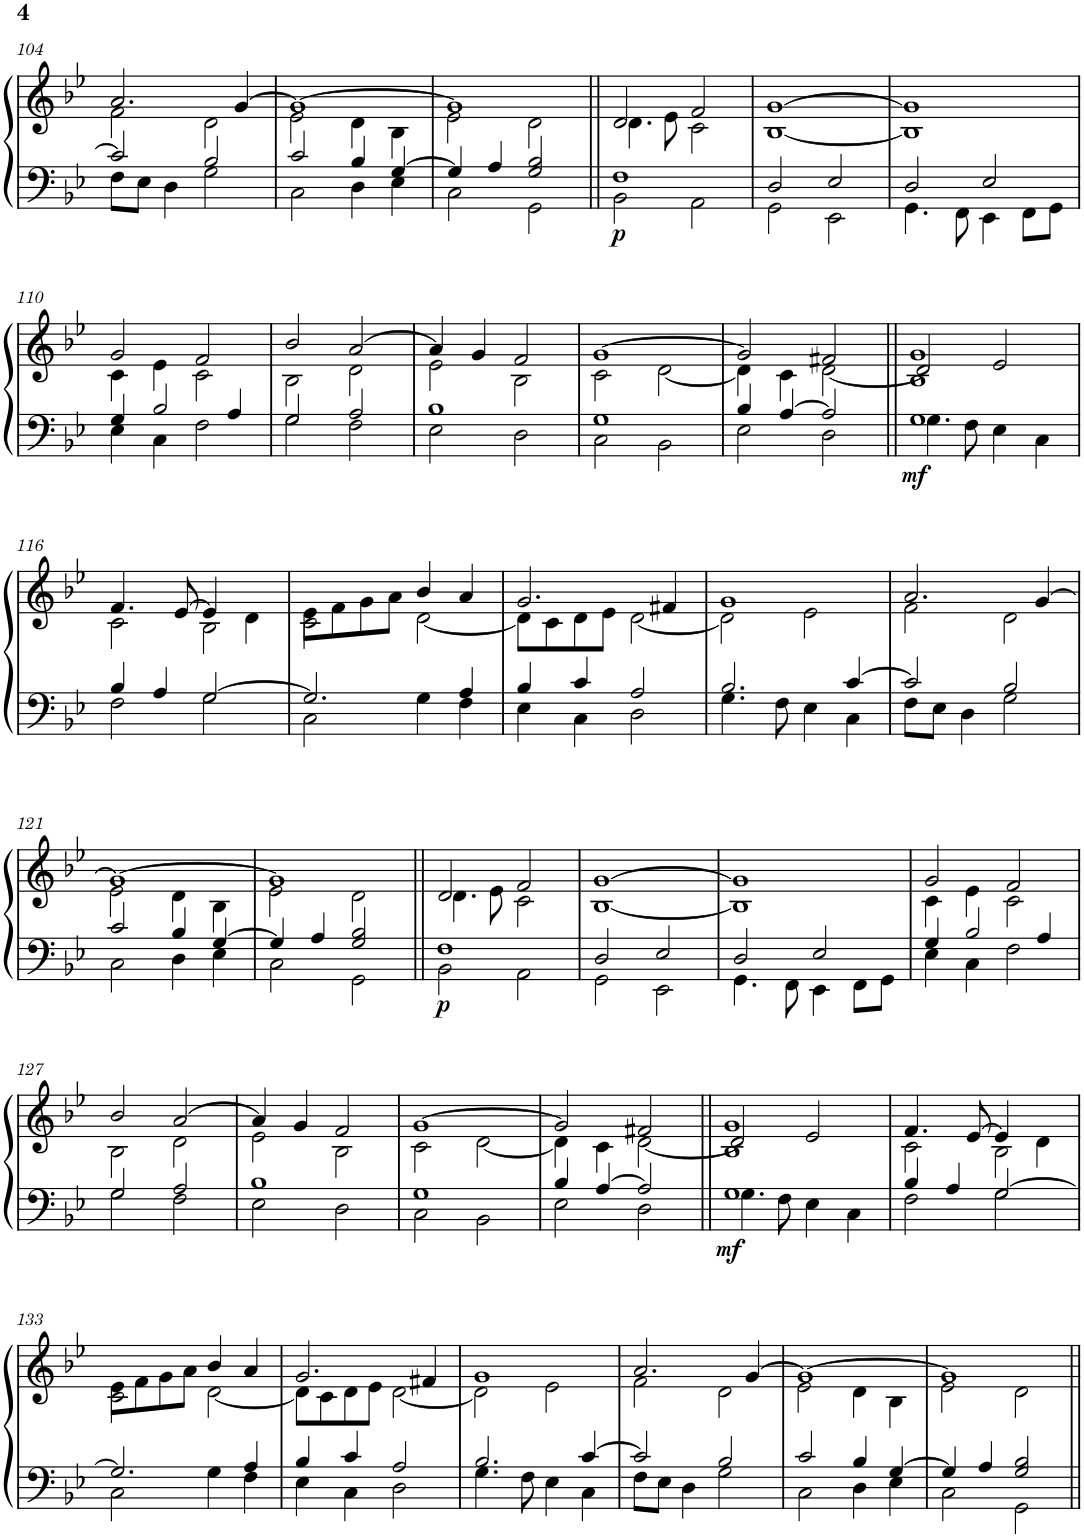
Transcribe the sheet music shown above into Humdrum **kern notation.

**kern	**kern	**dynam
*part1	*part1	*part1
*staff2	*staff1	*staff1/2
*I"Órgano	*	*
!!LO:PB:g=z
*clefF4	*clefG2	*
*k[b-e-]	*k[b-e-]	*
*M4/4	*M4/4	*
*met(c)	*met(c)	*
=104	=104	=104
*^	*^	*
2c/]	8F\L	2f\	2.a/	.
.	8E-\J	.	.	.
.	4D\	.	.	.
2B-/	2G\	2d\	.	.
.	.	.	[4g/	.
=105	=105	=105	=105	=105
2c/	2C\	2e-\	1g_	.
4B-/	4D\	4d\	.	.
[4G/	4E-\	4B-\	.	.
=106	=106	=106	=106	=106
4G/]	2C\	2e-\	1g]	.
4A/	.	.	.	.
2G/ 2B-/	2GG\	2d\	.	.
=107||	=107||	=107||	=107||	=107||
!	!	!	!	!LO:DY:b=2
1F	2BB-\	2d/	4.d\	p
.	.	.	8e-\	.
.	2AA\	2f/	2c\	.
*	*	*v	*v	*
=108	=108	=108	=108
2D/	2GG\	[1B- [1g	.
2E-/	2EE-\	.	.
=109	=109	=109	=109
2D/	4.GG\	1B-] 1g]	.
.	8FF\	.	.
2E-/	4EE-\	.	.
.	8FF\L	.	.
.	8GG\J	.	.
!!LO:LB:g=z
=110	=110	=110	=110
*	*	*^	*
4G/	4E-\	2g/	4c\	.
2B-/	4C\	.	4e-\	.
.	2F\	2f/	2c\	.
4A/	.	.	.	.
=111	=111	=111	=111	=111
2G/	2G\	2b-/	2B-\	.
2A/	2F\	[2a/	2d\	.
=112	=112	=112	=112	=112
1B-	2E-\	4a/]	2e-\	.
.	.	4g/	.	.
.	2D\	2f/	2B-\	.
=113	=113	=113	=113	=113
1G	2C\	[1g	2c\	.
.	2BB-\	.	[2d\	.
=114	=114	=114	=114	=114
4B-/	2E-\	2g/]	4d\]	.
[4A/	.	.	4c\	.
2A/]	2D\	2f#X/	[2d\	.
=115||	=115||	=115||	=115||	=115||
!	!	!	!	!LO:DY:b=2
1G	4.G\	2d/]	1B- 1g	mf
.	8F\	.	.	.
.	4E-\	2e-/	.	.
.	4C\	.	.	.
!!LO:LB:g=z	!!
=116	=116	=116	=116	=116
2F\	4B-/	2c\	4.f/	.
.	4A/	.	.	.
.	.	.	[8e-/	.
[2G/	2G\	2B-\	4e-/]	.
.	.	.	4d\	.
=117	=117	=117	=117	=117
2.G/]	2C\	2c\	8e-\L	.
.	.	.	8f\	.
.	.	.	8g\	.
.	.	.	8a\J	.
.	4G\	[<2d\	4b-/	.
4A/	4F\	.	4a/	.
=118	=118	=118	=118	=118
4B-/	4E-\	2.g/	8d\L]	.
.	.	.	8c\	.
4c/	4C\	.	8d\	.
.	.	.	8e-\J	.
2A/	2D\	.	[2d\	.
.	.	4f#X/	.	.
=119	=119	=119	=119	=119
2.B-/	4.G\	2d\]	1g	.
.	8F\	.	.	.
.	4E-\	2e-\	.	.
[4c/	4C\	.	.	.
=120	=120	=120	=120	=120
2c/]	8F\L	2f\	2.a/	.
.	8E-\J	.	.	.
.	4D\	.	.	.
2B-/	2G\	2d\	.	.
.	.	.	[4g/	.
!!LO:LB:g=z	!!
=121	=121	=121	=121	=121
2c/	2C\	2e-\	1g_	.
4B-/	4D\	4d\	.	.
[4G/	4E-\	4B-\	.	.
=122	=122	=122	=122	=122
4G/]	2C\	2e-\	1g]	.
4A/	.	.	.	.
2G/ 2B-/	2GG\	2d\	.	.
=123||	=123||	=123||	=123||	=123||
!	!	!	!	!LO:DY:b=2
1F	2BB-\	2d/	4.d\	p
.	.	.	8e-\	.
.	2AA\	2f/	2c\	.
*	*	*v	*v	*
=124	=124	=124	=124
2D/	2GG\	[1B- [1g	.
2E-/	2EE-\	.	.
=125	=125	=125	=125
2D/	4.GG\	1B-] 1g]	.
.	8FF\	.	.
2E-/	4EE-\	.	.
.	8FF\L	.	.
.	8GG\J	.	.
=126	=126	=126	=126
*	*	*^	*
4G/	4E-\	2g/	4c\	.
2B-/	4C\	.	4e-\	.
.	2F\	2f/	2c\	.
4A/	.	.	.	.
!!LO:LB:g=z	!!
=127	=127	=127	=127	=127
2G/	2G\	2b-/	2B-\	.
2A/	2F\	[2a/	2d\	.
=128	=128	=128	=128	=128
1B-	2E-\	4a/]	2e-\	.
.	.	4g/	.	.
.	2D\	2f/	2B-\	.
=129	=129	=129	=129	=129
1G	2C\	[1g	2c\	.
.	2BB-\	.	[2d\	.
=130	=130	=130	=130	=130
4B-/	2E-\	2g/]	4d\]	.
[4A/	.	.	4c\	.
2A/]	2D\	2f#X/	[2d\	.
=131||	=131||	=131||	=131||	=131||
!	!	!	!	!LO:DY:b=2
1G	4.G\	2d/]	1B- 1g	mf
.	8F\	.	.	.
.	4E-\	2e-/	.	.
.	4C\	.	.	.
=132	=132	=132	=132	=132
2F\	4B-/	2c\	4.f/	.
.	4A/	.	.	.
.	.	.	[8e-/	.
[2G/	2G\	2B-\	4e-/]	.
.	.	.	4d\	.
!!LO:LB:g=z	!!
=133	=133	=133	=133	=133
2.G/]	2C\	2c\	8e-\L	.
.	.	.	8f\	.
.	.	.	8g\	.
.	.	.	8a\J	.
.	4G\	[<2d\	4b-/	.
4A/	4F\	.	4a/	.
=134	=134	=134	=134	=134
4B-/	4E-\	2.g/	8d\L]	.
.	.	.	8c\	.
4c/	4C\	.	8d\	.
.	.	.	8e-\J	.
2A/	2D\	.	[2d\	.
.	.	4f#X/	.	.
=135	=135	=135	=135	=135
2.B-/	4.G\	2d\]	1g	.
.	8F\	.	.	.
.	4E-\	2e-\	.	.
[4c/	4C\	.	.	.
=136	=136	=136	=136	=136
2c/]	8F\L	2f\	2.a/	.
.	8E-\J	.	.	.
.	4D\	.	.	.
2B-/	2G\	2d\	.	.
.	.	.	[4g/	.
=137	=137	=137	=137	=137
2c/	2C\	2e-\	1g_	.
4B-/	4D\	4d\	.	.
[4G/	4E-\	4B-\	.	.
=138	=138	=138	=138	=138
4G/]	2C\	2e-\	1g]	.
4A/	.	.	.	.
2G/ 2B-/	2GG\	2d\	.	.
*v	*v	*	*	*
*	*v	*v	*
=||	=||	=||
*-	*-	*-
